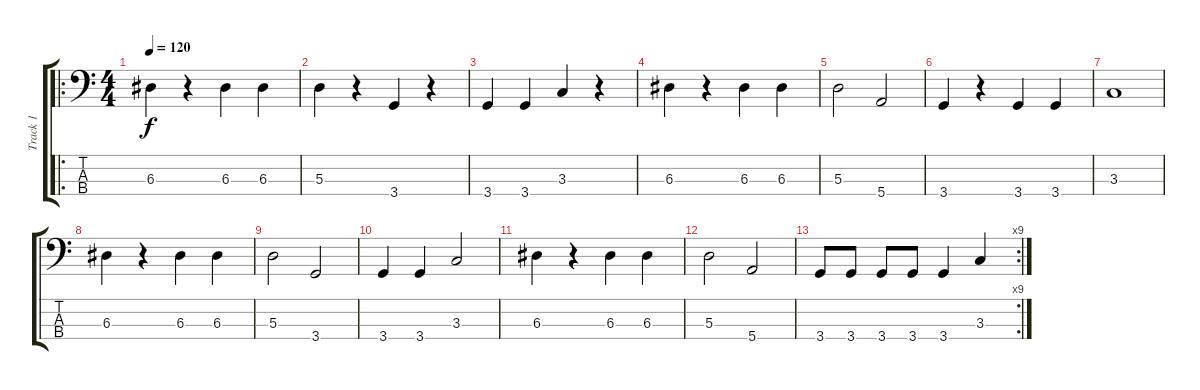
\track ("Track 1" "Track 1") {instrument electricbasspick}
\staff {score tabs}
\tuning (G2 D2 A1 E1) {hide}
\ro
\ts (4 4)
\tempo 120
\clef f4
\ks c
6.3.4{dy f instrument electricbasspick} r.4 6.3.4 6.3.4 |
5.3.4 r.4 3.4.4 r.4 |
3.4.4 3.4.4 3.3.4 r.4 |
6.3.4 r.4 6.3.4 6.3.4 |
5.3.2 5.4.2 |
3.4.4 r.4 3.4.4 3.4.4 |
3.3.1 |
6.3.4 r.4 6.3.4 6.3.4 |
5.3.2 3.4.2 |
3.4.4 3.4.4 3.3.2 |
6.3.4 r.4 6.3.4 6.3.4 |
5.3.2 5.4.2 |
\rc 9
3.4.8 3.4.8 3.4.8 3.4.8 3.4.4 3.3.4
